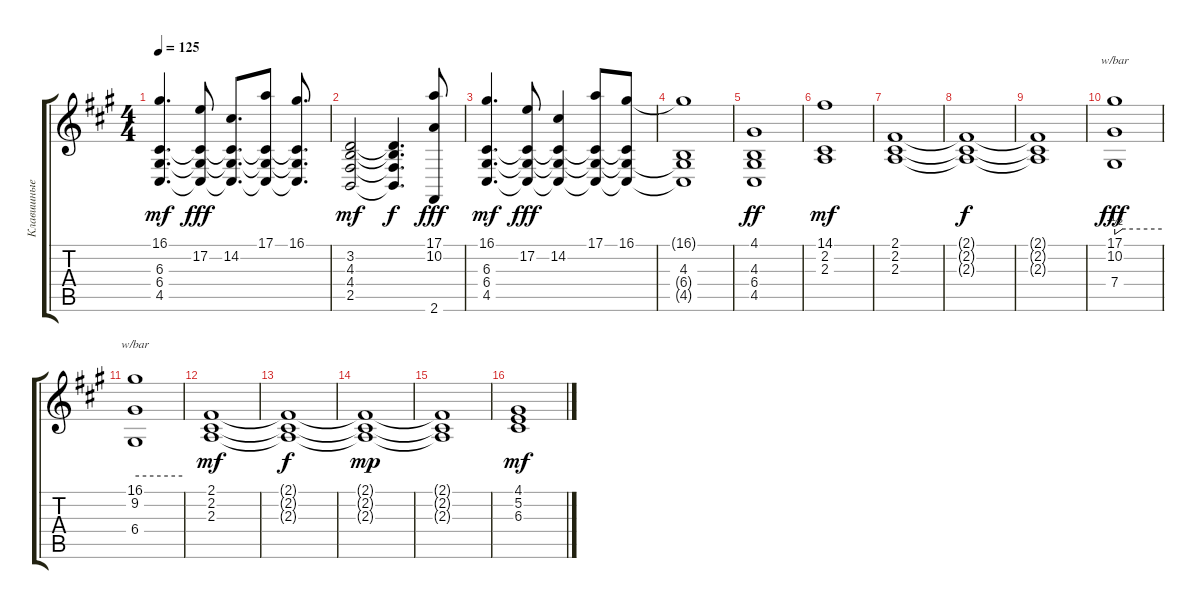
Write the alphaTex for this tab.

\track ("Клавишные 1" "Клавишные ") {instrument pad4choir}
\staff {score tabs}
\tuning (E4 B3 G3 D3 A2 E2) {hide}
\ts (4 4)
\tempo 125
\clef g2
\ks f#minor
(16.1 6.3 6.4 4.5).4{d dy mf} (17.2 6.3{t} 6.4{t} 4.5{t}).8{dy fff} (14.2 6.3{t} 6.4{t} 4.5{t}).8{d} (17.1 6.3{t} 6.4{t} 4.5{t}).8 (16.1 6.3{t} 6.4{t} 4.5{t}).8{d} |
(3.2 4.3 4.4 2.5).2{dy mf} (3.2{t} 4.3{t} 4.4{t} 2.5{t}).4{d dy f} (17.1 10.2 2.6).8{dy fff} |
(16.1 6.3 6.4 4.5).4{d dy mf} (17.2 6.3{t} 6.4{t} 4.5{t}).8{dy fff} (14.2 6.3{t} 6.4{t} 4.5{t}).4 (17.1 6.3{t} 6.4{t} 4.5{t}).8 (16.1 6.3{t} 6.4{t} 4.5{t}).8 |
(16.1{t} 4.3 6.4{t} 4.5{t}).1 |
(4.1 4.3 6.4 4.5).1{dy ff} |
(14.1 2.2 2.3).1{dy mf} |
(2.1 2.2 2.3).1 |
(2.1{t} 2.2{t} 2.3{t}).1{dy f} |
(2.1{t} 2.2{t} 2.3{t}).1 |
(17.1 10.2 7.4).1{tbe (custom default 0 -2 10 0 60 0) dy fff} |
(16.1 9.2 6.4).1{tbe (hold default 0 0 60 0)} |
(2.1 2.2 2.3).1{dy mf} |
(2.1{t} 2.2{t} 2.3{t}).1{dy f} |
(2.1{t} 2.2{t} 2.3{t}).1{dy mp} |
(2.1{t} 2.2{t} 2.3{t}).1 |
(4.1 5.2 6.3).1{dy mf}
